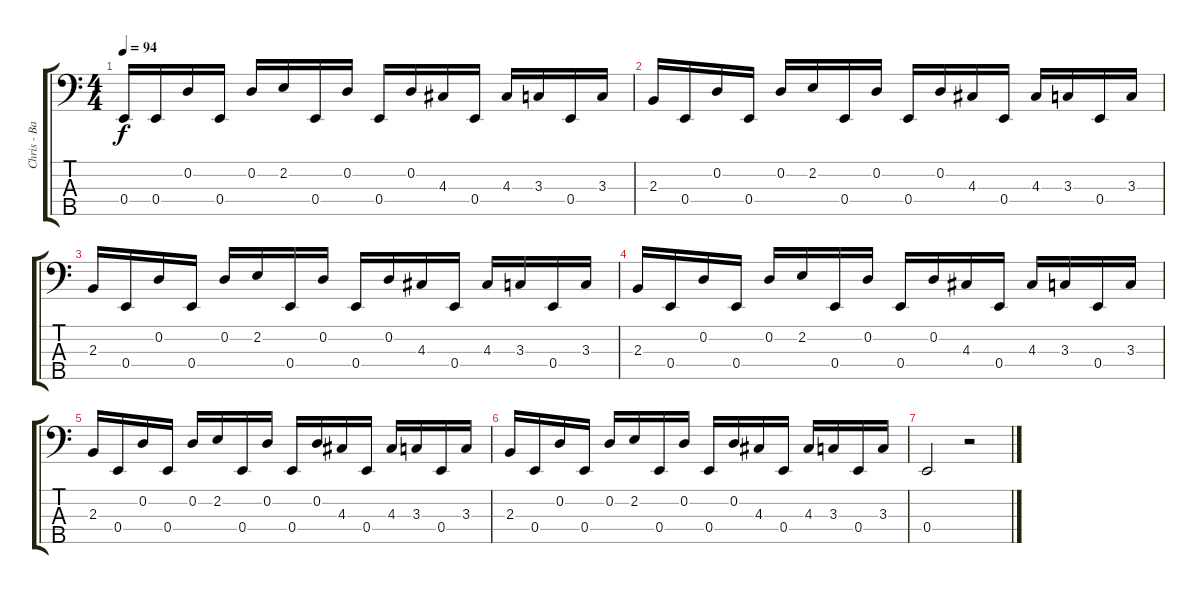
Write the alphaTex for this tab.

\track ("Chris - Bass" "Chris - Ba") {instrument electricbassfinger}
\staff {score tabs}
\tuning (G2 D2 A1 E1 B0) {hide}
\ts (4 4)
\tempo 94
\clef f4
\ks c
0.4.16{dy f} 0.4.16 0.2.16 0.4.16 0.2.16 2.2.16 0.4.16 0.2.16 0.4.16 0.2.16 4.3.16 0.4.16 4.3.16 3.3.16 0.4.16 3.3.16 |
2.3.16 0.4.16 0.2.16 0.4.16 0.2.16 2.2.16 0.4.16 0.2.16 0.4.16 0.2.16 4.3.16 0.4.16 4.3.16 3.3.16 0.4.16 3.3.16 |
2.3.16 0.4.16 0.2.16 0.4.16 0.2.16 2.2.16 0.4.16 0.2.16 0.4.16 0.2.16 4.3.16 0.4.16 4.3.16 3.3.16 0.4.16 3.3.16 |
2.3.16 0.4.16 0.2.16 0.4.16 0.2.16 2.2.16 0.4.16 0.2.16 0.4.16 0.2.16 4.3.16 0.4.16 4.3.16 3.3.16 0.4.16 3.3.16 |
2.3.16 0.4.16 0.2.16 0.4.16 0.2.16 2.2.16 0.4.16 0.2.16 0.4.16 0.2.16 4.3.16 0.4.16 4.3.16 3.3.16 0.4.16 3.3.16 |
2.3.16 0.4.16 0.2.16 0.4.16 0.2.16 2.2.16 0.4.16 0.2.16 0.4.16 0.2.16 4.3.16 0.4.16 4.3.16 3.3.16 0.4.16 3.3.16 |
0.4.2 r.2
